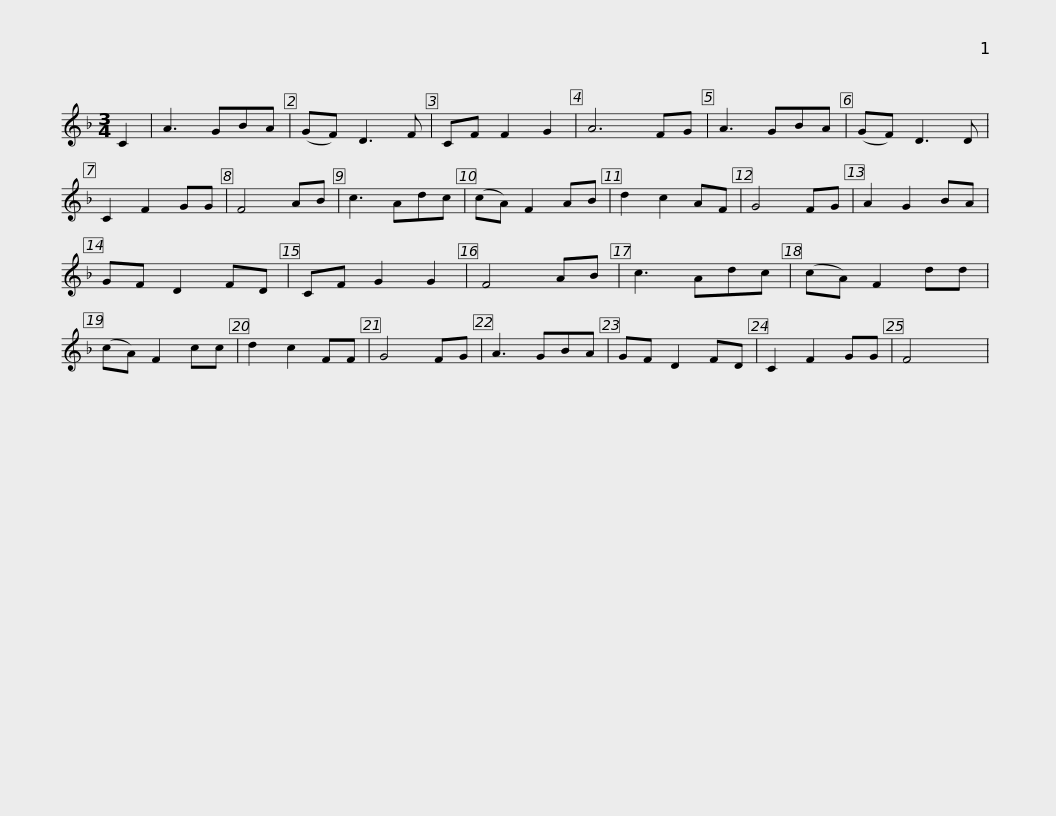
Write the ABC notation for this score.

X:1
L:1/8
M:3/4
I:linebreak $
K:F
V:1 treble
V:1
 C2 | A3 GBA | (GF) D3 F | CF F2 G2 | A6 FG | %5
 A3 GBA | (GF) D3 D |$ C2 F2 GG | F4 AB | c3 Adc | %10
 (cA) F2 AB | d2 c2 AF | G4 FG |$ A2 G2 BA | GF D2 FD | %15
 CF G2 G2 | F4 AB | c3 Adc | (cA) F2 dd |$ (cA) F2 cc | %20
 d2 c2 FF | G4 FG | A3 GBA | GF D2 FD | C2 F2 GG | %25
 F4 x2 | %26
